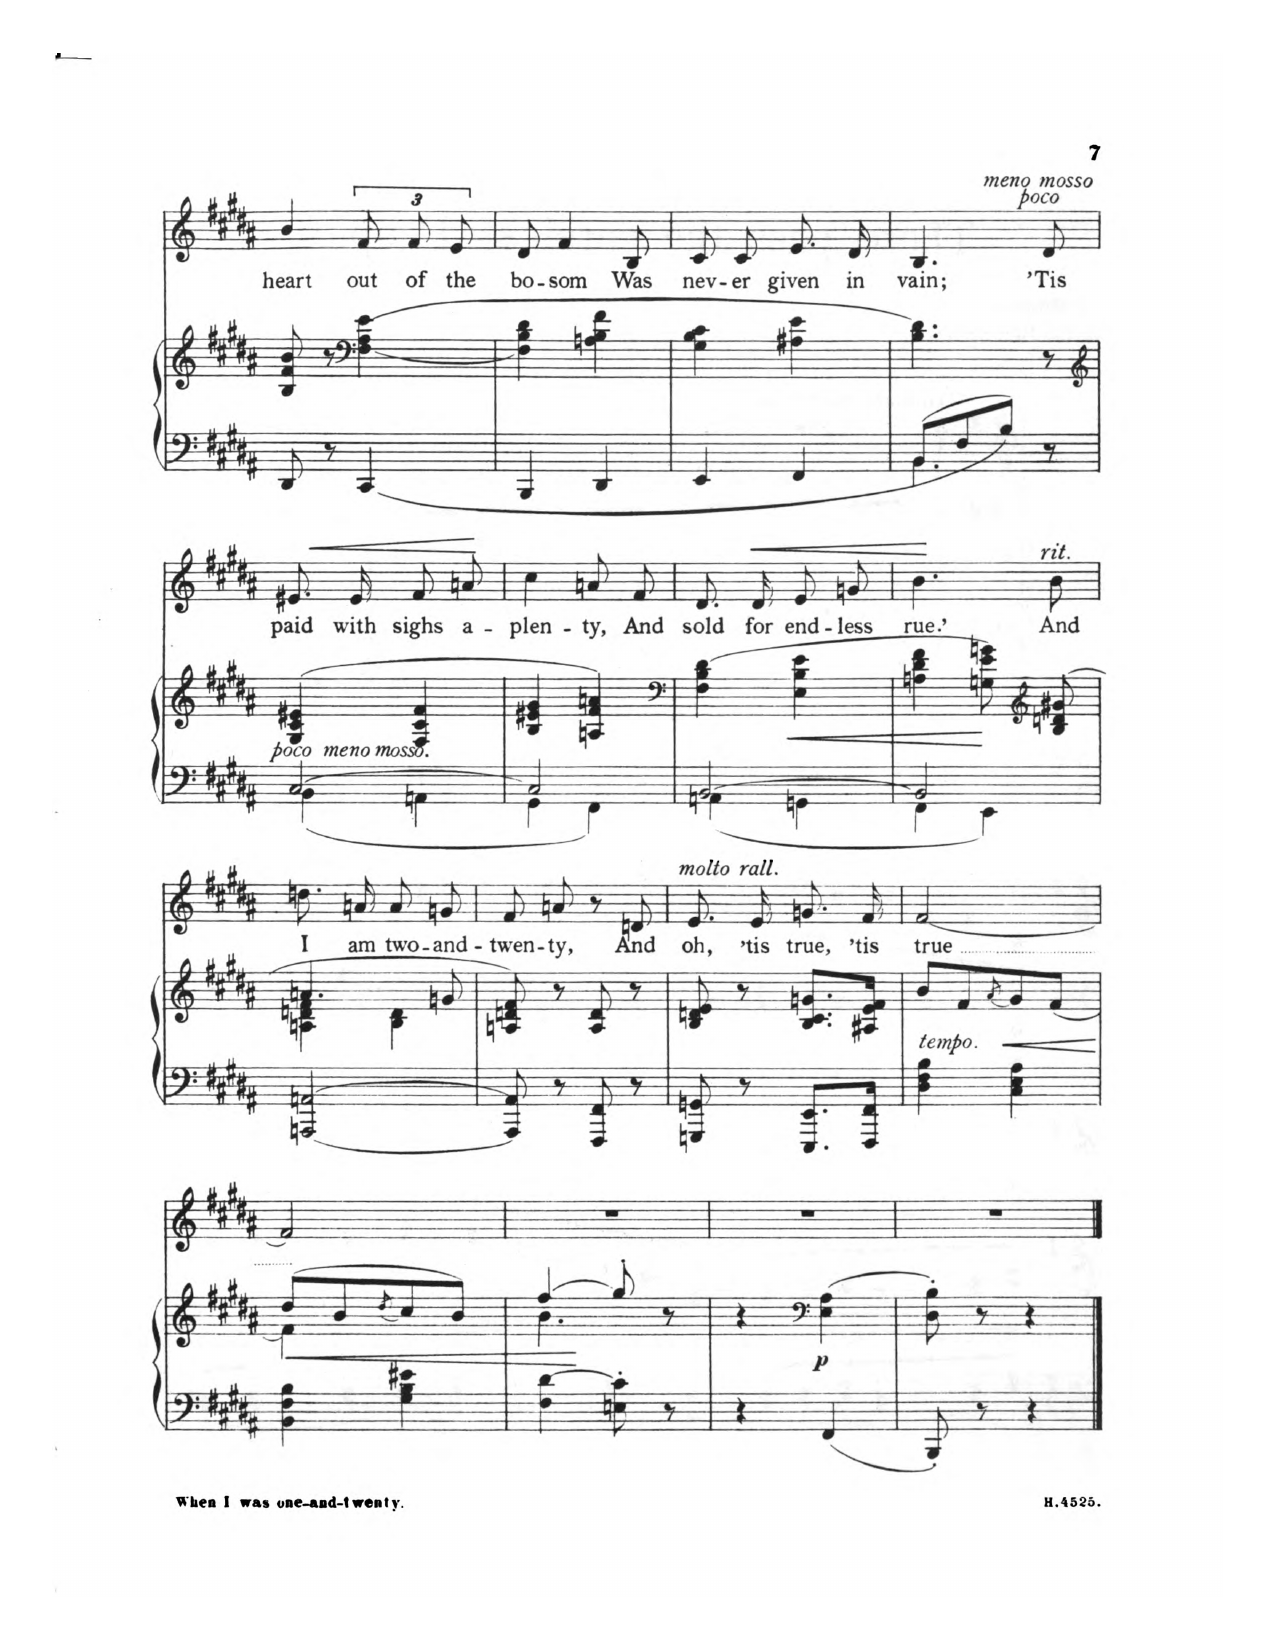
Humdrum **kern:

**kern	**kern	**dynam	**kern	**text	**dynam
*part2	*part2	*part2	*part1	*part1	*part1
*staff3	*staff2	*staff2/3	*staff1	*staff1	*staff1
*I"Piano	*	*	*I"Voice	*	*
*I'Pno	*	*	*	*	*
*clefF4	*clefG2	*	*clefG2	*	*
*k[f#c#g#d#a#]	*k[f#c#g#d#a#]	*	*k[f#c#g#d#a#]	*	*
*M2/4	*M2/4	*	*M2/4	*	*
=29	=29	=29	=29	=29	=29
8DD#/	8B/ 8f#/ 8b/	.	4b/	heart	.
8r	8r	.	.	.	.
*	*clefF4	*	*	*	*
4CC#/	([4F#\ 4A#\ 4e\	.	12f#/L	out	.
.	.	.	12f#/	of	.
.	.	.	12e/J	the	.
=30	=30	=30	=30	=30	=30
4BBB/	4F#\] 4B\ 4d#\	.	8d#/	bo-	.
.	.	.	4f#/	-som	.
4DD#/	4An\ 4B\ 4f#\	.	.	.	.
.	.	.	8B/	Was	.
=31	=31	=31	=31	=31	=31
4EE/	4G#\ 4B\ 4c#\	.	8c#/L	nev-	.
.	.	.	8c#/J	-er	.
4FF#/	4A#X\ 4e\	.	8.e/L	given	.
.	.	.	16d#/Jk	in	.
=32	=32	=32	=32	=32	=32
*^	*	*	*	*	*
!LO:N:head=solid	!LO:N:head=solid	!	!	!	!	!
8BB/L	4.BB\	4.B\ 4.d#\)	.	4.B/	vain;	.
8F#/	.	.	.	.	.	.
8B/J	.	.	.	.	.	.
!	!	!	!	!LO:TX:i:t=poco meno mosso	!	!
8r	8ryy	8r	.	8d#/	’Tis	.
=33	=33	=33	=33	=33	=33	=33
*	*	*clefG2	*	*	*	*
!	!	!LO:TX:i:t=poco meno mosso	!	!	!	!
!	!	!	!	!	!	!LO:HP:b
[2C#/	4BB\	(4G#/ 4c#/ 4e#X/	.	8.e#X/L	paid	<
.	.	.	.	16e#/Jk	with	.
.	4AAn\	4F#/ 4c#/ 4f#/	.	8f#/L	sighs	.
.	.	.	.	8an/J	a-	.
*v	*v	*	*	*	*	*
.	.	.	.	.	[
=34	=34	=34	=34	=34	=34
*^	*	*	*	*	*
2C#/]	4GG#\	4B/ 4e#X/ 4g#/	.	4cc#\	-plen-	.
.	4FF#\	4An/ 4f#/ 4an/)	.	8an/L	-ty,	.
.	.	.	.	8f#/J	And	.
=35	=35	=35	=35	=35	=35	=35
*	*	*clefF4	*	*	*	*
[2BB/	4AAn\	(4F#\ 4B\ 4d#\	.	8.d#/L	sold	.
!	!	!	!	!	!	!LO:HP:b
.	.	.	.	16d#/Jk	for	<
!	!	!	!LO:HP:b	!	!	!
.	4GGn\	4E\ 4B\ 4e\	<	8e/L	end-	.
.	.	.	.	8gn/J	-less	.
*v	*v	*	*	*	*	*
.	.	.	.	.	[
=36	=36	=36	=36	=36	=36
*^	*	*	*	*	*
2BB/]	4FF#\	4An\ 4d#\ 4f#\	.	4.b\	rue.’	.
.	4EE\	8Gn\ 8e\ 8gn\)	[	.	.	.
*	*	*clefG2	*	*	*	*
!	!	!	!	!LO:TX:i:t=rit.	!	!
.	.	(8B/ 8dn/ 8g#X/	.	8b\	And	.
*v	*v	*	*	*	*	*
=37	=37	=37	=37	=37	=37
*	*^	*	*	*	*
[2AAAn/ [2AAn/	4.an/	4An\ 4dn\ 4f#\	.	8.ddn\L	I	.
.	.	.	.	16an\Jk	am	.
.	.	4B\ 4d\	.	8a/L	two-	.
.	8gn/	.	.	8gn/J	-and-	.
*	*v	*v	*	*	*	*
=38	=38	=38	=38	=38	=38
8AAA/] 8AA/]	8An/ 8dn/ 8f#/)	.	8f#/L	-twen-	.
8r	8r	.	8an/J	-ty,	.
8FFF#/ 8FF#/	8A/ 8d/	.	8r	.	.
8r	8r	.	8dn/	And	.
=39	=39	=39	=39	=39	=39
!	!	!	!LO:TX:i:t=molto rall.	!	!
8GGGn/ 8GGn/	8B/ 8dn/ 8e/	.	8.e/L	oh,	.
8r	8r	.	.	.	.
.	.	.	16e/Jk	’tis	.
8.EEE/ 8.EE/L	8.B/ 8.c#/ 8.gn/L	.	8.gn/L	true,	.
16FFF#/ 16FF#/Jk	16A#X/ 16e/ 16f#/Jk	.	16f#/Jk	’tis	.
=40	=40	=40	=40	=40	=40
!	!LO:TX:i:t=a tempo	!	!	!	!
4D#\ 4F#\ 4B\	8b/L	.	[2f#/	true.	.
.	8f#/	.	.	.	.
.	(8qa#/	.	.	.	.
4C#\ 4E\ 4A#\	8g#/)	.	.	.	.
.	[<8f#/J	.	.	.	.
=41	=41	=41	=41	=41	=41
!	!	!LO:HP:b	!	!	!
*	*^	*	*	*	*
4BB\ 4F#\ 4B\	(8dd#/L	4f#\]	<	2f#/]	.	.
.	8b/	.	.	.	.	.
.	(8qdd#/	.	.	.	.	.
4G#\ 4B\ 4e#X\	8cc#/)	4ryy	.	.	.	.
.	8b/J)	.	.	.	.	.
=42	=42	=42	=42	=42	=42	=42
4F#\ 4d#\	(4ff#/	4.b\	.	2r	.	.
8En\' 8c#\'	8gg#'/)	.	[	.	.	.
8r	8r	8ryy	.	.	.	.
*	*v	*v	*	*	*	*
=43	=43	=43	=43	=43	=43
4r	4r	.	2r	.	.
*	*clefF4	*	*	*	*
!	!	!LO:DY:b	!	!	!
4FF#/	(4E\ 4A#\	p	.	.	.
=44	=44	=44	=44	=44	=44
8BBB'/	8D#\' 8B\')	.	2r	.	.
8r	8r	.	.	.	.
4r	4r	.	.	.	.
==	==	==	==	==	==
*-	*-	*-	*-	*-	*-
